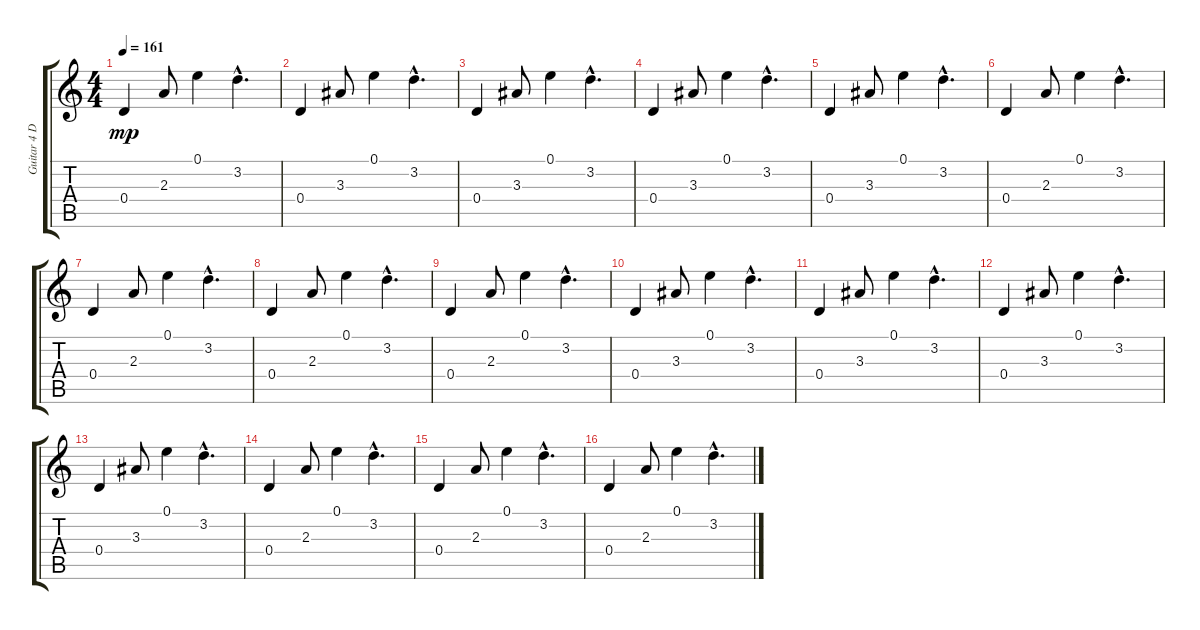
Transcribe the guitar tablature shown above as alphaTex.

\track ("Guitar 4 Drop D" "Guitar 4 D") {instrument acousticguitarsteel}
\staff {score tabs}
\tuning (E4 B3 G3 D3 A2 D2) {hide}
\ts (4 4)
\tempo 161
\clef g2
\ks c
0.4.4{dy mp} 2.3.8 0.1.4 3.2{hac}.4{d} |
0.4.4 3.3.8 0.1.4 3.2{hac}.4{d} |
0.4.4 3.3.8 0.1.4 3.2{hac}.4{d} |
0.4.4 3.3.8 0.1.4 3.2{hac}.4{d} |
0.4.4 3.3.8 0.1.4 3.2{hac}.4{d} |
0.4.4 2.3.8 0.1.4 3.2{hac}.4{d} |
0.4.4 2.3.8 0.1.4 3.2{hac}.4{d} |
0.4.4 2.3.8 0.1.4 3.2{hac}.4{d} |
0.4.4 2.3.8 0.1.4 3.2{hac}.4{d} |
0.4.4 3.3.8 0.1.4 3.2{hac}.4{d} |
0.4.4 3.3.8 0.1.4 3.2{hac}.4{d} |
0.4.4 3.3.8 0.1.4 3.2{hac}.4{d} |
0.4.4 3.3.8 0.1.4 3.2{hac}.4{d} |
0.4.4 2.3.8 0.1.4 3.2{hac}.4{d} |
0.4.4 2.3.8 0.1.4 3.2{hac}.4{d} |
0.4.4 2.3.8 0.1.4 3.2{hac}.4{d}
